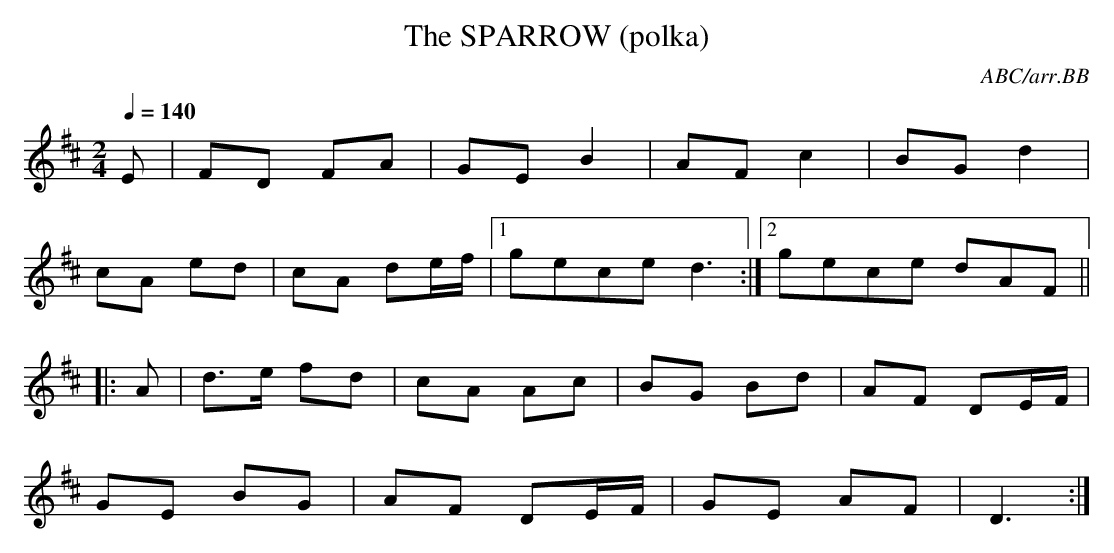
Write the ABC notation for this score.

X:1
T:SPARROW (polka), The
C:ABC/arr.BB
Q:1/4=140
M:2/4
L:1/8
K:D
E|FD FA|GE B2|AF c2|BG d2|
cA ed|cA de/f/|1gece d3:|2 gece dAF||
|:A|d>e fd|cA Ac|BG Bd|AF DE/F/|
GE BG|AF DE/F/|GE AF|D3 :|
